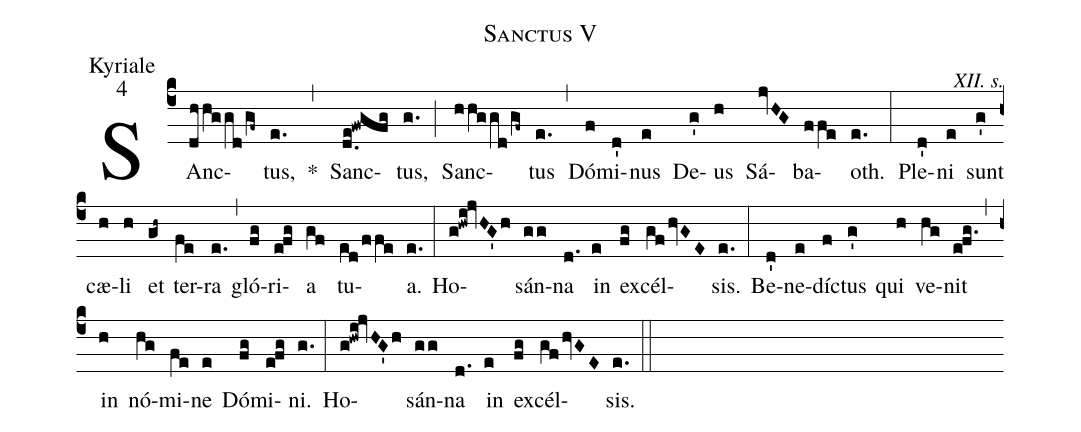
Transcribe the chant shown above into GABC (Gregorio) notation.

name:Sanctus V;
office-part:Kyriale;
mode:4;
commentary:XII. s.;
%%
(c4) SAnc(dhhggd/gf~)tus,(e.) *(,) Sanc(d.e!fwgfg)tus,(g.) (;) Sanc(hhggd/gf~)tus(e.) (,) Dó(f)mi(d')nus(e) De(g')us(h) Sá(jvHG)ba(ffe)oth.(e.) (:)
Ple(d')ni(e) sunt(g') cæ(h)li(h) et(gh~) ter(fe)ra(e.) (,) gló(fg)ri(e!fg)a(gf) tu(ed/ffe)a.(e.) (:)
Ho(g!hwi!jvHG'h)sán(gg)na(d.) in(e) ex(fg)cél(gf/hvGE)sis.(e.) (:)
Be(d')ne(e)díc(f)tus(g') qui(h) ve(hg)nit(e!fg.) (,) in(h) nó(hg)mi(fe)ne(e) Dó(fg)mi(e!fg)ni.(g.) (:)
Ho(g!hwi!jvHG'h)sán(gg)na(d.) in(e) ex(fg)cél(gf/hvGE)sis.(e.) (::)
